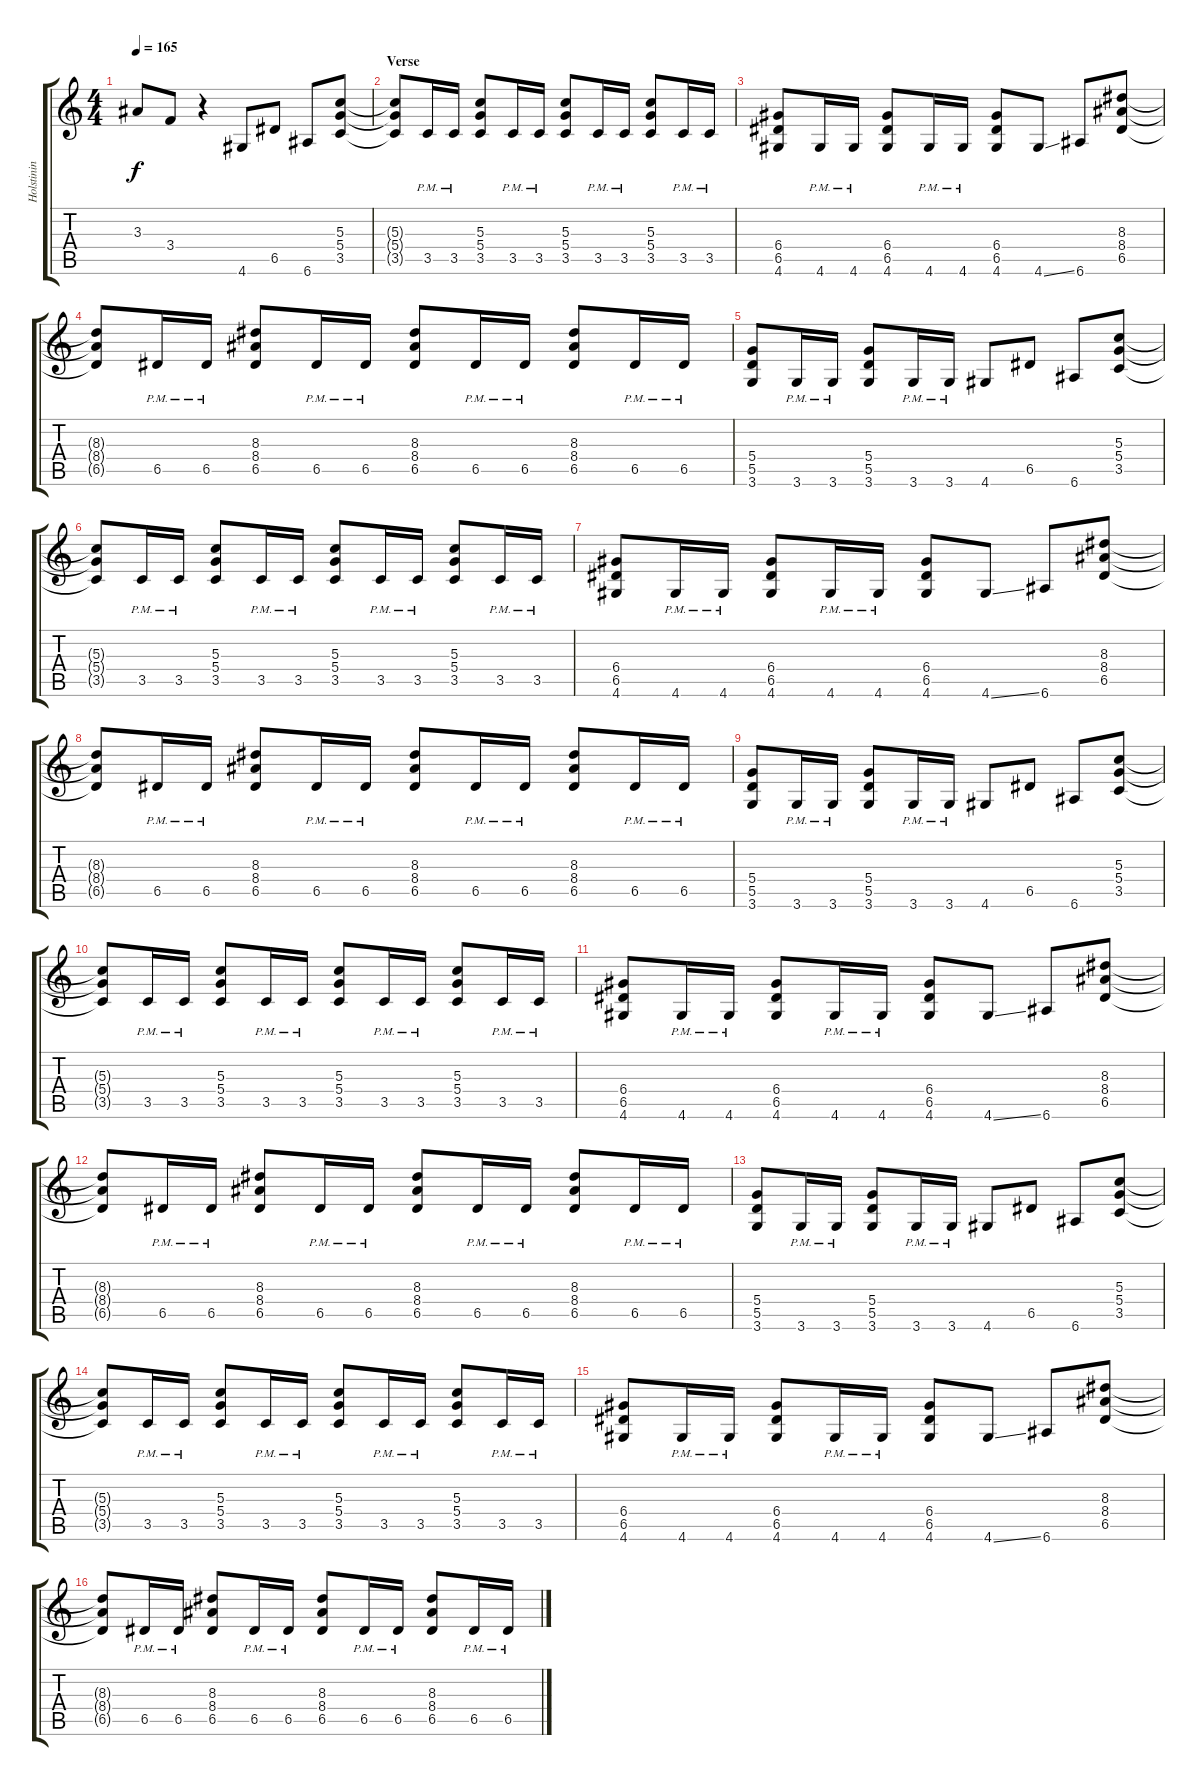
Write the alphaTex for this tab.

\track ("Holstinin" "Holstinin") {instrument distortionguitar}
\staff {score tabs}
\tuning (E4 B3 G3 D3 A2 E2) {hide}
\ts (4 4)
\tempo 165
\clef g2
\ks c
3.3{t}.8{dy f} 3.4.8 r.4 4.6.8 6.5.8 6.6.8 (5.3 5.4 3.5).8 |
\section ("" "Verse")
(5.3{t} 5.4{t} 3.5{t}).8 3.5{pm}.16 3.5{pm}.16 (5.3 5.4 3.5).8 3.5{pm}.16 3.5{pm}.16 (5.3 5.4 3.5).8 3.5{pm}.16 3.5{pm}.16 (5.3 5.4 3.5).8 3.5{pm}.16 3.5{pm}.16 |
(6.4 6.5 4.6).8 4.6{pm}.16 4.6{pm}.16 (6.4 6.5 4.6).8 4.6{pm}.16 4.6{pm}.16 (6.4 6.5 4.6).8 4.6{ss}.8 6.6.8 (8.3 8.4 6.5).8 |
(8.3{t} 8.4{t} 6.5{t}).8 6.5{pm}.16 6.5{pm}.16 (8.3 8.4 6.5).8 6.5{pm}.16 6.5{pm}.16 (8.3 8.4 6.5).8 6.5{pm}.16 6.5{pm}.16 (8.3 8.4 6.5).8 6.5{pm}.16 6.5{pm}.16 |
(5.4 5.5 3.6).8 3.6{pm}.16 3.6{pm}.16 (5.4 5.5 3.6).8 3.6{pm}.16 3.6{pm}.16 4.6.8 6.5.8 6.6.8 (5.3 5.4 3.5).8 |
(5.3{t} 5.4{t} 3.5{t}).8 3.5{pm}.16 3.5{pm}.16 (5.3 5.4 3.5).8 3.5{pm}.16 3.5{pm}.16 (5.3 5.4 3.5).8 3.5{pm}.16 3.5{pm}.16 (5.3 5.4 3.5).8 3.5{pm}.16 3.5{pm}.16 |
(6.4 6.5 4.6).8 4.6{pm}.16 4.6{pm}.16 (6.4 6.5 4.6).8 4.6{pm}.16 4.6{pm}.16 (6.4 6.5 4.6).8 4.6{ss}.8 6.6.8 (8.3 8.4 6.5).8 |
(8.3{t} 8.4{t} 6.5{t}).8 6.5{pm}.16 6.5{pm}.16 (8.3 8.4 6.5).8 6.5{pm}.16 6.5{pm}.16 (8.3 8.4 6.5).8 6.5{pm}.16 6.5{pm}.16 (8.3 8.4 6.5).8 6.5{pm}.16 6.5{pm}.16 |
(5.4 5.5 3.6).8 3.6{pm}.16 3.6{pm}.16 (5.4 5.5 3.6).8 3.6{pm}.16 3.6{pm}.16 4.6.8 6.5.8 6.6.8 (5.3 5.4 3.5).8 |
(5.3{t} 5.4{t} 3.5{t}).8 3.5{pm}.16 3.5{pm}.16 (5.3 5.4 3.5).8 3.5{pm}.16 3.5{pm}.16 (5.3 5.4 3.5).8 3.5{pm}.16 3.5{pm}.16 (5.3 5.4 3.5).8 3.5{pm}.16 3.5{pm}.16 |
(6.4 6.5 4.6).8 4.6{pm}.16 4.6{pm}.16 (6.4 6.5 4.6).8 4.6{pm}.16 4.6{pm}.16 (6.4 6.5 4.6).8 4.6{ss}.8 6.6.8 (8.3 8.4 6.5).8 |
(8.3{t} 8.4{t} 6.5{t}).8 6.5{pm}.16 6.5{pm}.16 (8.3 8.4 6.5).8 6.5{pm}.16 6.5{pm}.16 (8.3 8.4 6.5).8 6.5{pm}.16 6.5{pm}.16 (8.3 8.4 6.5).8 6.5{pm}.16 6.5{pm}.16 |
(5.4 5.5 3.6).8 3.6{pm}.16 3.6{pm}.16 (5.4 5.5 3.6).8 3.6{pm}.16 3.6{pm}.16 4.6.8 6.5.8 6.6.8 (5.3 5.4 3.5).8 |
(5.3{t} 5.4{t} 3.5{t}).8 3.5{pm}.16 3.5{pm}.16 (5.3 5.4 3.5).8 3.5{pm}.16 3.5{pm}.16 (5.3 5.4 3.5).8 3.5{pm}.16 3.5{pm}.16 (5.3 5.4 3.5).8 3.5{pm}.16 3.5{pm}.16 |
(6.4 6.5 4.6).8 4.6{pm}.16 4.6{pm}.16 (6.4 6.5 4.6).8 4.6{pm}.16 4.6{pm}.16 (6.4 6.5 4.6).8 4.6{ss}.8 6.6.8 (8.3 8.4 6.5).8 |
(8.3{t} 8.4{t} 6.5{t}).8 6.5{pm}.16 6.5{pm}.16 (8.3 8.4 6.5).8 6.5{pm}.16 6.5{pm}.16 (8.3 8.4 6.5).8 6.5{pm}.16 6.5{pm}.16 (8.3 8.4 6.5).8 6.5{pm}.16 6.5{pm}.16
